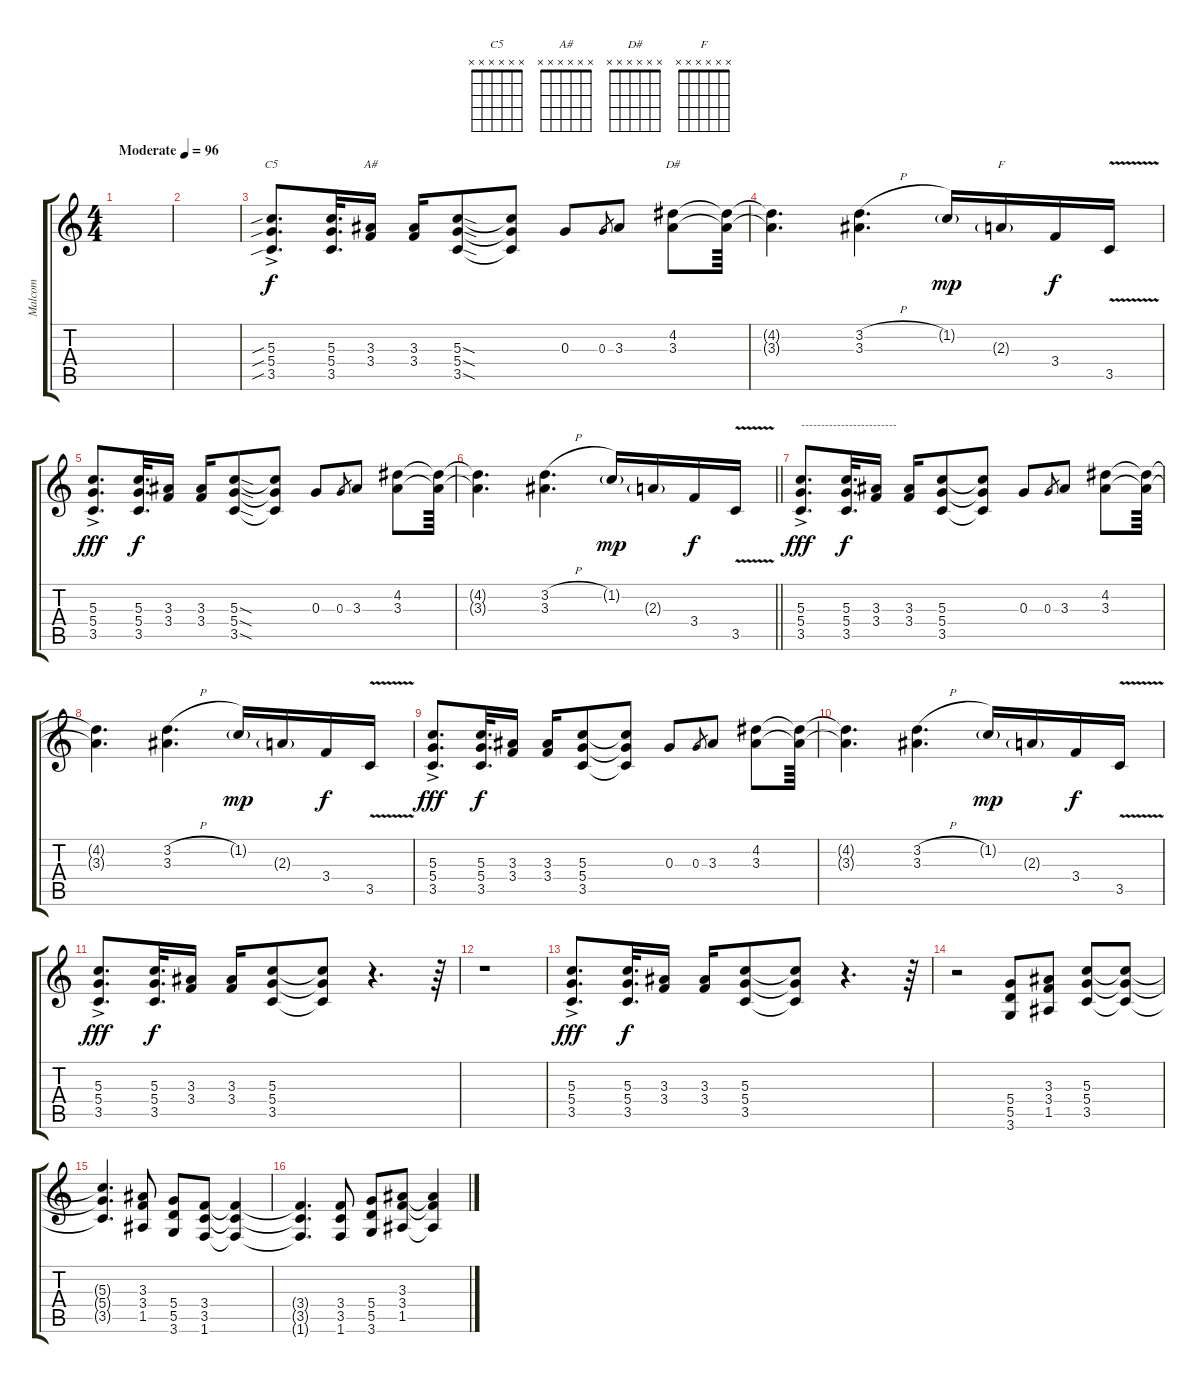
\track ("Malcom" "Malcom") {instrument distortionguitar}
\staff {score tabs}
\tuning (E4 B3 G3 D3 A2 E2) {hide}
\chord ("C5" x x x x x x)
\chord ("A#" x x x x x x)
\chord ("D#" x x x x x x)
\chord ("F" x x x x x x)
\ts (4 4)
\tempo (96 "Moderate")
\clef g2
\ks c
|
|
(5.3{sib ac} 5.4{sib ac} 3.5{sib ac}).8{d ch "C5"} (5.3 5.4 3.5).32{d dy f} (3.3 3.4).16{ch "A#"} (3.3 3.4).16 (5.3{sod} 5.4{sod} 3.5{sod}).8 (5.3{t} 5.4{t} 3.5{t}).8 0.3.8 0.3.8{gr} 3.3.8 (4.2 3.3).8{ch "D#"} (4.2{t} 3.3{t}).64 |
(4.2{t} 3.3{t}).4{d} (3.2{h} 3.3).4{d} 1.2{g}.16{dy mp} 2.3{g}.16{ch "F"} 3.4.16{dy f} 3.5{v}.16 |
(5.3{ac} 5.4{ac} 3.5{ac}).8{d dy fff} (5.3 5.4 3.5).32{d dy f} (3.3 3.4).16 (3.3 3.4).16 (5.3{sod} 5.4{sod} 3.5{sod}).8 (5.3{t} 5.4{t} 3.5{t}).8 0.3.8 0.3.8{gr} 3.3.8 (4.2 3.3).8 (4.2{t} 3.3{t}).64 |
\barLineRight lightlight
(4.2{t} 3.3{t}).4{d} (3.2{h} 3.3).4{d} 1.2{g}.16{dy mp} 2.3{g}.16 3.4.16{dy f} 3.5{v}.16 |
(5.3{ac} 5.4{ac} 3.5{ac}).8{d txt "------------------------" dy fff} (5.3 5.4 3.5).32{d dy f} (3.3 3.4).16 (3.3 3.4).16 (5.3 5.4 3.5).8 (5.3{t} 5.4{t} 3.5{t}).8 0.3.8 0.3.8{gr} 3.3.8 (4.2 3.3).8 (4.2{t} 3.3{t}).64 |
(4.2{t} 3.3{t}).4{d} (3.2{h} 3.3).4{d} 1.2{g}.16{dy mp} 2.3{g}.16 3.4.16{dy f} 3.5{v}.16 |
(5.3{ac} 5.4{ac} 3.5{ac}).8{d dy fff} (5.3 5.4 3.5).32{d dy f} (3.3 3.4).16 (3.3 3.4).16 (5.3 5.4 3.5).8 (5.3{t} 5.4{t} 3.5{t}).8 0.3.8 0.3.8{gr} 3.3.8 (4.2 3.3).8 (4.2{t} 3.3{t}).64 |
(4.2{t} 3.3{t}).4{d} (3.2{h} 3.3).4{d} 1.2{g}.16{dy mp} 2.3{g}.16 3.4.16{dy f} 3.5{v}.16 |
(5.3{ac} 5.4{ac} 3.5{ac}).8{d dy fff} (5.3 5.4 3.5).32{d dy f} (3.3 3.4).16 (3.3 3.4).16 (5.3 5.4 3.5).8 (5.3{t} 5.4{t} 3.5{t}).8 r.4{d} r.64 |
r.1 |
(5.3{ac} 5.4{ac} 3.5{ac}).8{d dy fff} (5.3 5.4 3.5).32{d dy f} (3.3 3.4).16 (3.3 3.4).16 (5.3 5.4 3.5).8 (5.3{t} 5.4{t} 3.5{t}).8 r.4{d} r.64 |
r.2 (5.4 5.5 3.6).8 (3.3 3.4 1.5).8 (5.3 5.4 3.5).8 (5.3{t} 5.4{t} 3.5{t}).8 |
(5.3{t} 5.4{t} 3.5{t}).4{d} (3.3 3.4 1.5).8 (5.4 5.5 3.6).8 (3.4 3.5 1.6).8 (3.4{t} 3.5{t} 1.6{t}).4 |
(3.4{t} 3.5{t} 1.6{t}).4{d} (3.4 3.5 1.6).8 (5.4 5.5 3.6).8 (3.3 3.4 1.5).8 (3.3{t} 3.4{t} 1.5{t}).4
